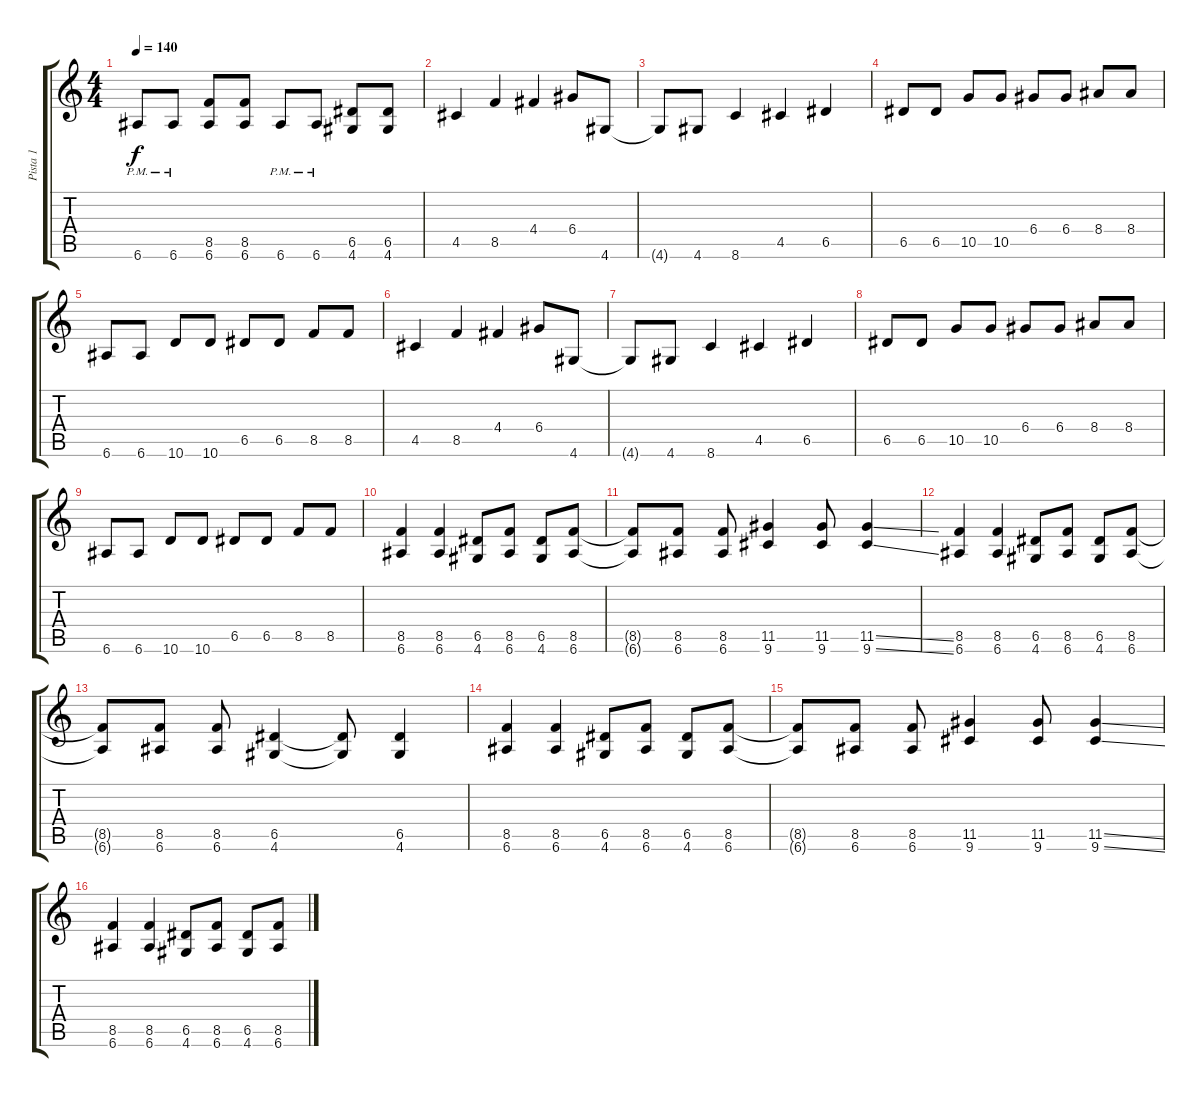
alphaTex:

\track ("Pista 1" "Pista 1") {instrument distortionguitar}
\staff {score tabs}
\tuning (E4 B3 G3 D3 A2 E2) {hide}
\ts (4 4)
\tempo 140
\clef g2
\ks c
6.6{pm}.8{dy f} 6.6{pm}.8 (8.5 6.6).8 (8.5 6.6).8 6.6{pm}.8 6.6{pm}.8 (6.5 4.6).8 (6.5 4.6).8 |
4.5.4 8.5.4 4.4.4 6.4.8 4.6.8 |
4.6{t}.8 4.6.8 8.6.4 4.5.4 6.5.4 |
6.5.8 6.5.8 10.5.8 10.5.8 6.4.8 6.4.8 8.4.8 8.4.8 |
6.6.8 6.6.8 10.6.8 10.6.8 6.5.8 6.5.8 8.5.8 8.5.8 |
4.5.4 8.5.4 4.4.4 6.4.8 4.6.8 |
4.6{t}.8 4.6.8 8.6.4 4.5.4 6.5.4 |
6.5.8 6.5.8 10.5.8 10.5.8 6.4.8 6.4.8 8.4.8 8.4.8 |
6.6.8 6.6.8 10.6.8 10.6.8 6.5.8 6.5.8 8.5.8 8.5.8 |
(8.5 6.6).4 (8.5 6.6).4 (6.5 4.6).8 (8.5 6.6).8 (6.5 4.6).8 (8.5 6.6).8 |
(8.5{t} 6.6{t}).8 (8.5 6.6).8 (8.5 6.6).8 (11.5 9.6).4 (11.5 9.6).8 (11.5{ss} 9.6{ss}).4 |
(8.5 6.6).4 (8.5 6.6).4 (6.5 4.6).8 (8.5 6.6).8 (6.5 4.6).8 (8.5 6.6).8 |
(8.5{t} 6.6{t}).8 (8.5 6.6).8 (8.5 6.6).8 (6.5 4.6).4 (6.5{t} 4.6{t}).8 (6.5 4.6).4 |
(8.5 6.6).4 (8.5 6.6).4 (6.5 4.6).8 (8.5 6.6).8 (6.5 4.6).8 (8.5 6.6).8 |
(8.5{t} 6.6{t}).8 (8.5 6.6).8 (8.5 6.6).8 (11.5 9.6).4 (11.5 9.6).8 (11.5{ss} 9.6{ss}).4 |
(8.5 6.6).4 (8.5 6.6).4 (6.5 4.6).8 (8.5 6.6).8 (6.5 4.6).8 (8.5 6.6).8
